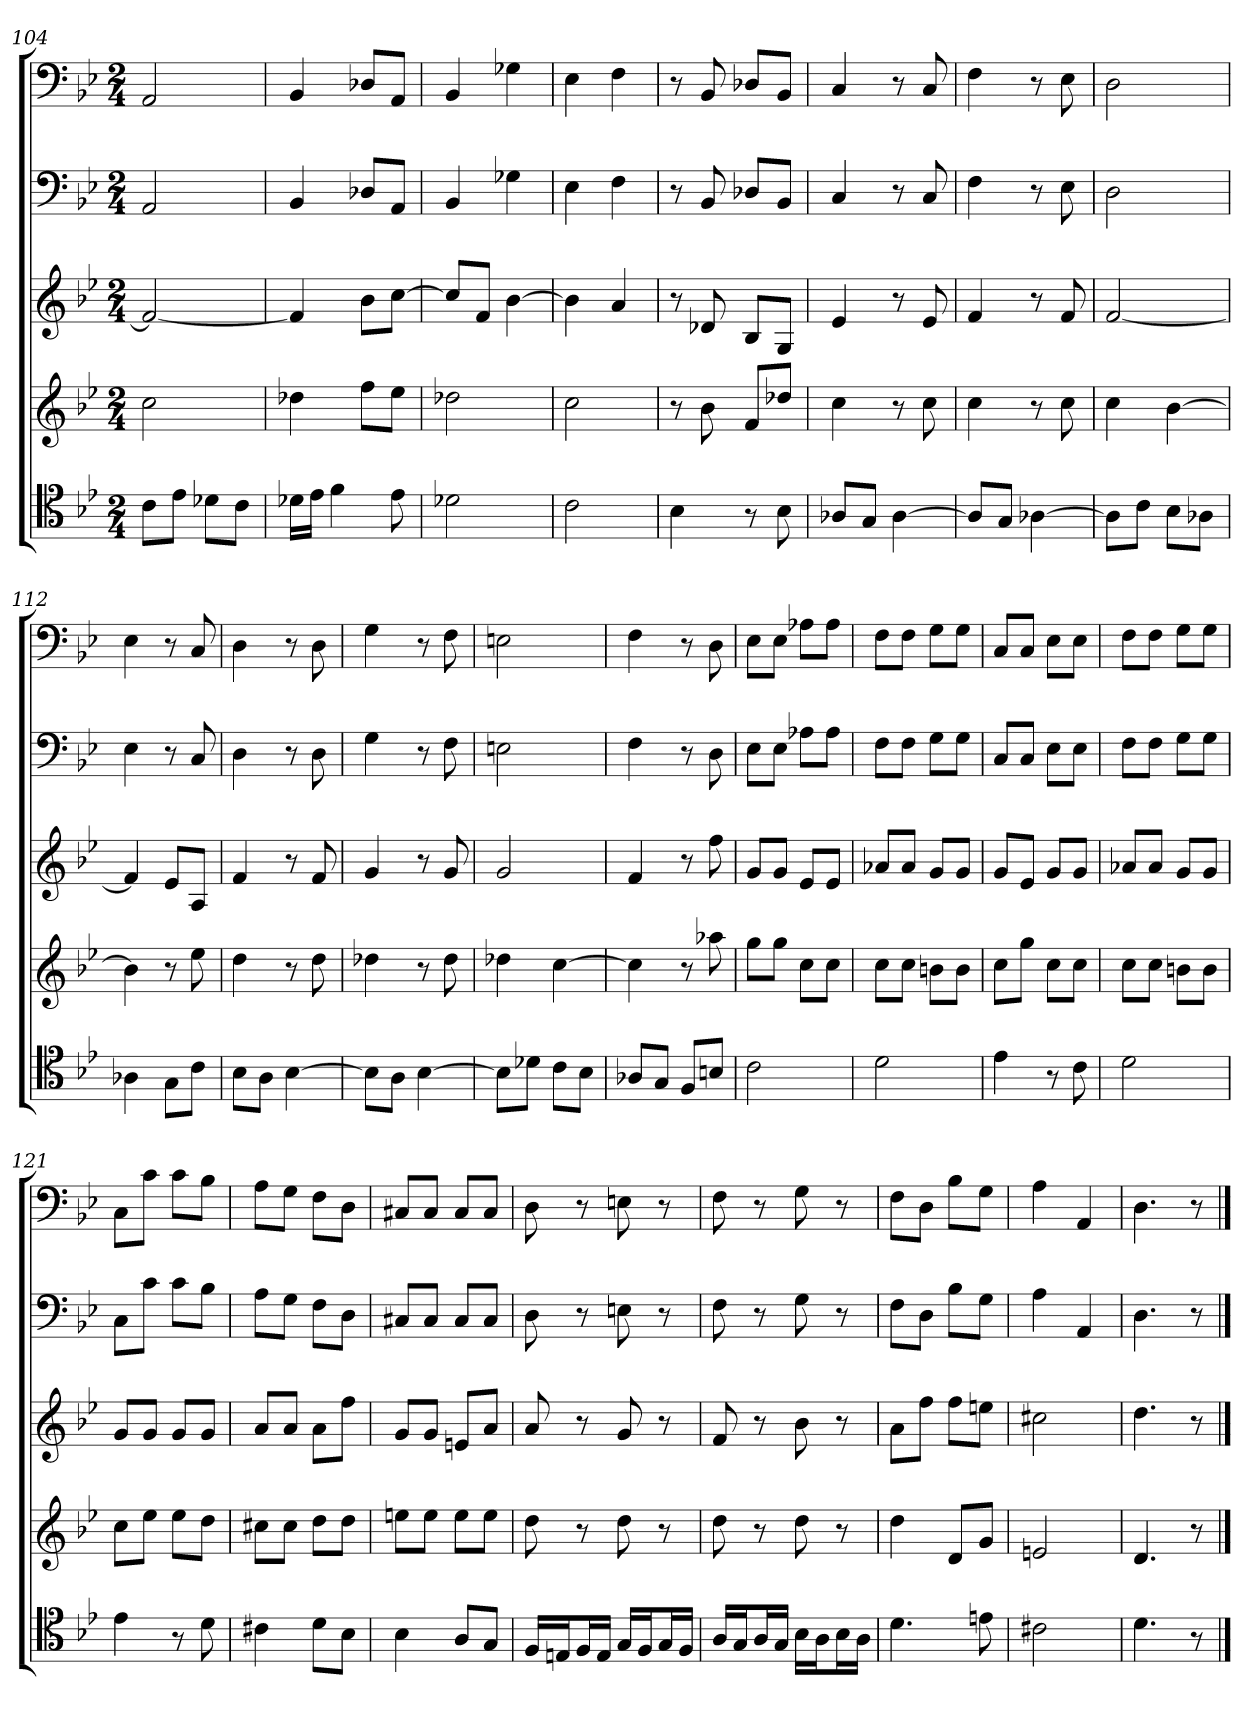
**kern	**kern	**kern	**kern	**kern
*part5	*part4	*part3	*part2	*part1
*staff5	*staff4	*staff3	*staff2	*staff1
*clefC4	*	*	*clefF4	*clefF4
*k[b-e-]	*k[b-e-]	*k[b-e-]	*k[b-e-]	*k[b-e-]
*g:	*g:	*g:	*g:	*g:
*M2/4	*M2/4	*M2/4	*M2/4	*M2/4
=104	=104	=104	=104	=104
8c\L	2cc	2f_	2AA	2AA
8e-\J	.	.	.	.
8d-X\L	.	.	.	.
8c\J	.	.	.	.
=105	=105	=105	=105	=105
16d-X\LL	4dd-X	4f]	4BB-	4BB-
16e-\JJ	.	.	.	.
4f	.	.	.	.
.	8ffL	8b-L	8D-X/L	8D-X/L
8e-	8ee-J	[8ccJ	8AA/J	8AA/J
=106	=106	=106	=106	=106
2d-X	2dd-X	8ccL]	4BB-	4BB-
.	.	8fJ	.	.
.	.	[4b-	4G-X	4G-X
=107	=107	=107	=107	=107
2c	2cc	4b-]	4E-	4E-
.	.	4a	4F	4F
=108	=108	=108	=108	=108
4B-	8r	8r	8r	8r
.	8b-	8d-X	8BB-	8BB-
8r	8fL	8B-L	8D-X/L	8D-X/L
8B-	8dd-XJ	8GJ	8BB-/J	8BB-/J
=109	=109	=109	=109	=109
8A-X/L	4cc	4e-	4C	4C
8G/J	.	.	.	.
[4A-	8r	8r	8r	8r
.	8cc	8e-	8C	8C
=110	=110	=110	=110	=110
8A-/L]	4cc	4f	4F	4F
8G/J	.	.	.	.
[4A-X	8r	8r	8r	8r
.	8cc	8f	8E-	8E-
=111	=111	=111	=111	=111
8A-\L]	4cc	[2f	2D	2D
8c\J	.	.	.	.
8B-\L	[4b-	.	.	.
8A-X\J	.	.	.	.
=112	=112	=112	=112	=112
4A-X	4b-]	4f]	4E-	4E-
8G\L	8r	8e-L	8r	8r
8c\J	8ee-	8AJ	8C	8C
=113	=113	=113	=113	=113
8B-\L	4dd	4f	4D	4D
8A\J	.	.	.	.
[4B-	8r	8r	8r	8r
.	8dd	8f	8D	8D
=114	=114	=114	=114	=114
8B-\L]	4dd-X	4g	4G	4G
8A\J	.	.	.	.
[4B-	8r	8r	8r	8r
.	8dd-	8g	8F	8F
=115	=115	=115	=115	=115
8B-\L]	4dd-X	2g	2En	2En
8d-X\J	.	.	.	.
8c\L	[4cc	.	.	.
8B-\J	.	.	.	.
=116	=116	=116	=116	=116
8A-X/L	4cc]	4f	4F	4F
8G/J	.	.	.	.
8F/L	8r	8r	8r	8r
8Bn/J	8aa-X	8ff	8D	8D
=117	=117	=117	=117	=117
2c	8ggL	8gL	8E-\L	8E-\L
.	8ggJ	8gJ	8E-\J	8E-\J
.	8ccL	8e-L	8A-X\L	8A-X\L
.	8ccJ	8e-J	8A-\J	8A-\J
=118	=118	=118	=118	=118
2d	8ccL	8a-XL	8F\L	8F\L
.	8ccJ	8a-J	8F\J	8F\J
.	8bnL	8gL	8G\L	8G\L
.	8bJ	8gJ	8G\J	8G\J
=119	=119	=119	=119	=119
4e-	8ccL	8gL	8C/L	8C/L
.	8ggJ	8e-J	8C/J	8C/J
8r	8ccL	8gL	8E-\L	8E-\L
8c	8ccJ	8gJ	8E-\J	8E-\J
=120	=120	=120	=120	=120
2d	8ccL	8a-XL	8F\L	8F\L
.	8ccJ	8a-J	8F\J	8F\J
.	8bnL	8gL	8G\L	8G\L
.	8bJ	8gJ	8G\J	8G\J
=121	=121	=121	=121	=121
4e-	8ccL	8gL	8C\L	8C\L
.	8ee-J	8gJ	8c\J	8c\J
8r	8ee-L	8gL	8c\L	8c\L
8d	8ddJ	8gJ	8B-\J	8B-\J
=122	=122	=122	=122	=122
4c#X	8cc#XL	8aL	8A\L	8A\L
.	8cc#J	8aJ	8G\J	8G\J
8d\L	8ddL	8aL	8F\L	8F\L
8B-\J	8ddJ	8ffJ	8D\J	8D\J
=123	=123	=123	=123	=123
4B-	8eenL	8gL	8C#X/L	8C#X/L
.	8eeJ	8gJ	8C#/J	8C#/J
8A/L	8eeL	8enL	8C#/L	8C#/L
8G/J	8eeJ	8aJ	8C#/J	8C#/J
=124	=124	=124	=124	=124
16F/LL	8dd	8a	8D	8D
16En/J	.	.	.	.
16F/L	8r	8r	8r	8r
16E/JJ	.	.	.	.
16G/LL	8dd	8g	8En	8En
16F/J	.	.	.	.
16G/L	8r	8r	8r	8r
16F/JJ	.	.	.	.
=125	=125	=125	=125	=125
16A/LL	8dd	8f	8F	8F
16G/J	.	.	.	.
16A/L	8r	8r	8r	8r
16G/JJ	.	.	.	.
16B-\LL	8dd	8b-	8G	8G
16A\J	.	.	.	.
16B-\L	8r	8r	8r	8r
16A\JJ	.	.	.	.
=126	=126	=126	=126	=126
4.d	4dd	8aL	8F\L	8F\L
.	.	8ffJ	8D\J	8D\J
.	8dL	8ffL	8B-\L	8B-\L
8en	8gJ	8eenJ	8G\J	8G\J
=127	=127	=127	=127	=127
2c#X	2en	2cc#X	4A	4A
.	.	.	4AA	4AA
=128	=128	=128	=128	=128
4.d	4.d	4.dd	4.D	4.D
8r	8r	8r	8r	8r
==	==	==	==	==
*-	*-	*-	*-	*-
